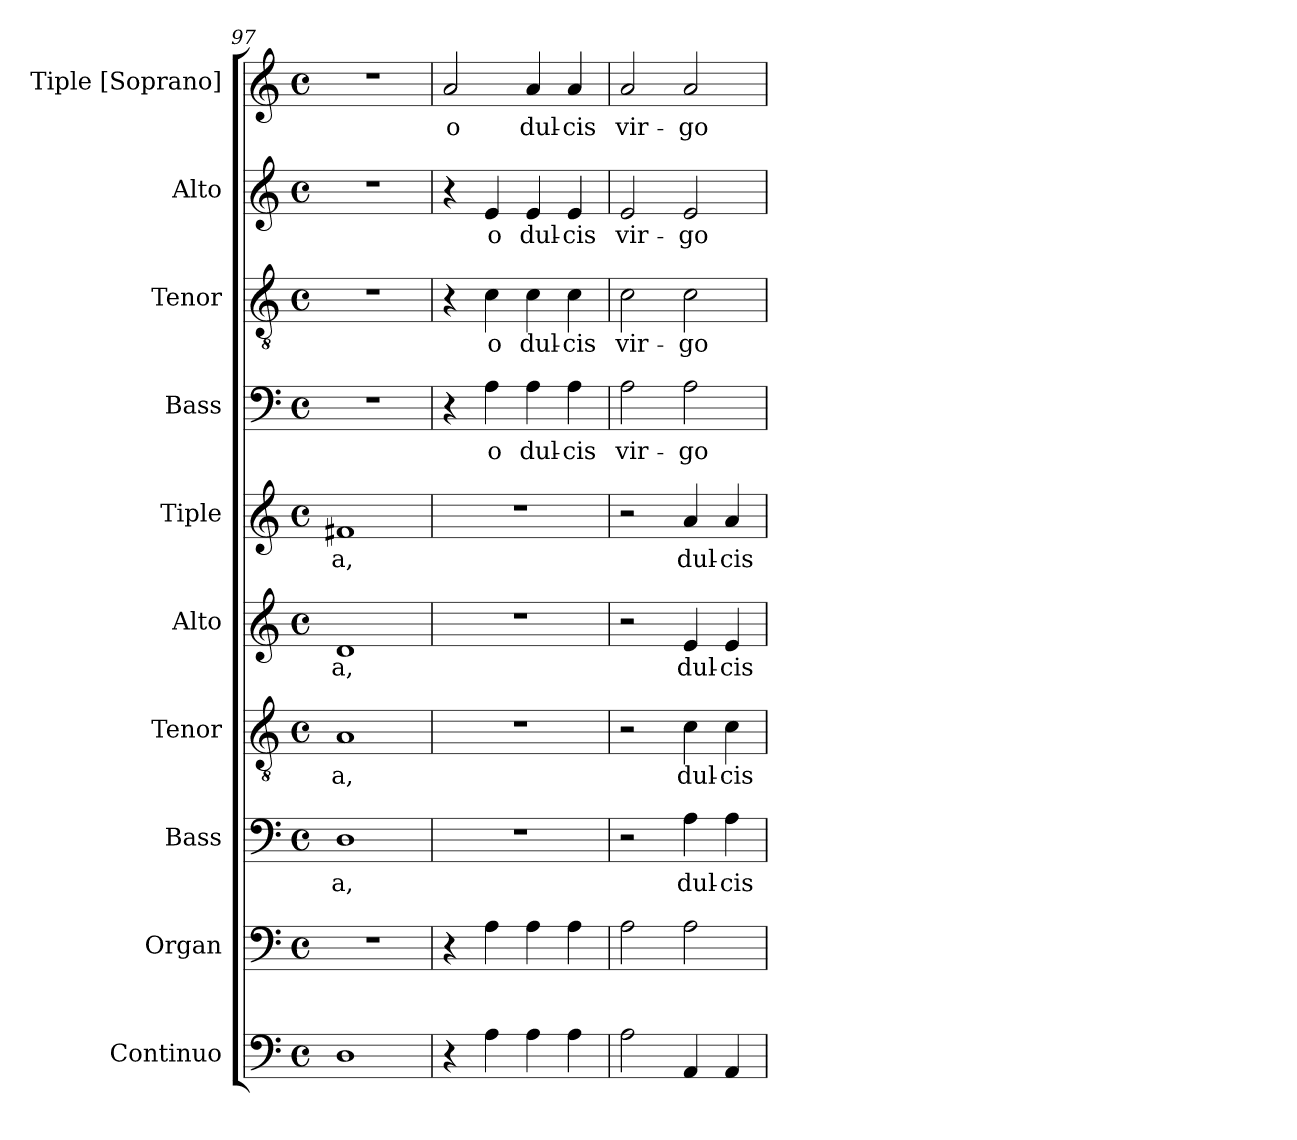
**kern	**kern	**kern	**text	**kern	**text	**kern	**text	**kern	**text	**kern	**text	**kern	**text	**kern	**text	**kern	**text
*part10	*part9	*part8	*part8	*part7	*part7	*part6	*part6	*part5	*part5	*part4	*part4	*part3	*part3	*part2	*part2	*part1	*part1
*staff10	*staff9	*staff8	*staff8	*staff7	*staff7	*staff6	*staff6	*staff5	*staff5	*staff4	*staff4	*staff3	*staff3	*staff2	*staff2	*staff1	*staff1
*I"Continuo	*I"Organ	*I"Bass	*	*I"Tenor	*	*I"Alto	*	*I"Tiple	*	*I"Bass	*	*I"Tenor	*	*I"Alto	*	*I"Tiple [Soprano]	*
*I'Cont.	*I'Org.	*I'B.	*	*I'T.	*	*I'A.	*	*	*	*I'B.	*	*I'T.	*	*I'A.	*	*I'S.	*
*clefF4	*clefF4	*clefF4	*	*clefGv2	*	*clefG2	*	*clefG2	*	*clefF4	*	*clefGv2	*	*clefG2	*	*clefG2	*
*	*	*	*	*ITrd7c12	*	*	*	*	*	*	*	*ITrd7c12	*	*	*	*	*
*k[]	*k[]	*k[]	*	*k[]	*	*k[]	*	*k[]	*	*k[]	*	*k[]	*	*k[]	*	*k[]	*
*C:	*C:	*C:	*	*C:	*	*C:	*	*C:	*	*C:	*	*C:	*	*C:	*	*C:	*
*M4/4	*M4/4	*M4/4	*	*M4/4	*	*M4/4	*	*M4/4	*	*M4/4	*	*M4/4	*	*M4/4	*	*M4/4	*
*met(c)	*met(c)	*met(c)	*	*met(c)	*	*met(c)	*	*met(c)	*	*met(c)	*	*met(c)	*	*met(c)	*	*met(c)	*
=97	=97	=97	=97	=97	=97	=97	=97	=97	=97	=97	=97	=97	=97	=97	=97	=97	=97
!	!	!	!LO:LY:b:color=#000000	!	!	!	!	!	!	!	!	!	!	!	!	!	!
!	!	!	!	!	!LO:LY:b:color=#000000	!	!	!	!	!	!	!	!	!	!	!	!
!	!	!	!	!	!	!	!LO:LY:b:color=#000000	!	!	!	!	!	!	!	!	!	!
!	!	!	!	!	!	!	!	!	!LO:LY:b:color=#000000	!	!	!	!	!	!	!	!
1Di	1r	1Di	-a,	1AAi	-a,	1di	-a,	1f#Xi	-a,	1r	.	1r	.	1r	.	1r	.
!!LO:LB:g=z
=98	=98	=98	=98	=98	=98	=98	=98	=98	=98	=98	=98	=98	=98	=98	=98	=98	=98
!	!	!	!	!	!	!	!	!	!	!	!	!	!	!	!	!	!LO:LY:b:color=#000000
4r	4r	1r	.	1r	.	1r	.	1r	.	4r	.	4r	.	4r	.	2ai/	o
!	!	!	!	!	!	!	!	!	!	!	!LO:LY:b:color=#000000	!	!	!	!	!	!
!	!	!	!	!	!	!	!	!	!	!	!	!	!LO:LY:b:color=#000000	!	!	!	!
!	!	!	!	!	!	!	!	!	!	!	!	!	!	!	!LO:LY:b:color=#000000	!	!
4Ai\	4Ai\	.	.	.	.	.	.	.	.	4Ai\	o	4Ci\	o	4ei/	o	.	.
!	!	!	!	!	!	!	!	!	!	!	!LO:LY:b:color=#000000	!	!	!	!	!	!
!	!	!	!	!	!	!	!	!	!	!	!	!	!LO:LY:b:color=#000000	!	!	!	!
!	!	!	!	!	!	!	!	!	!	!	!	!	!	!	!LO:LY:b:color=#000000	!	!
!	!	!	!	!	!	!	!	!	!	!	!	!	!	!	!	!	!LO:LY:b:color=#000000
4Ai\	4Ai\	.	.	.	.	.	.	.	.	4Ai\	dul-	4Ci\	dul-	4ei/	dul-	4ai/	dul-
!	!	!	!	!	!	!	!	!	!	!	!LO:LY:b:color=#000000	!	!	!	!	!	!
!	!	!	!	!	!	!	!	!	!	!	!	!	!LO:LY:b:color=#000000	!	!	!	!
!	!	!	!	!	!	!	!	!	!	!	!	!	!	!	!LO:LY:b:color=#000000	!	!
!	!	!	!	!	!	!	!	!	!	!	!	!	!	!	!	!	!LO:LY:b:color=#000000
4Ai\	4Ai\	.	.	.	.	.	.	.	.	4Ai\	-cis	4Ci\	-cis	4ei/	-cis	4ai/	-cis
=99	=99	=99	=99	=99	=99	=99	=99	=99	=99	=99	=99	=99	=99	=99	=99	=99	=99
!	!	!	!	!	!	!	!	!	!	!	!LO:LY:b:color=#000000	!	!	!	!	!	!
!	!	!	!	!	!	!	!	!	!	!	!	!	!LO:LY:b:color=#000000	!	!	!	!
!	!	!	!	!	!	!	!	!	!	!	!	!	!	!	!LO:LY:b:color=#000000	!	!
!	!	!	!	!	!	!	!	!	!	!	!	!	!	!	!	!	!LO:LY:b:color=#000000
2Ai\	2Ai\	2r	.	2r	.	2r	.	2r	.	2Ai\	vir-	2Ci\	vir-	2ei/	vir-	2ai/	vir-
!	!	!	!LO:LY:b:color=#000000	!	!	!	!	!	!	!	!	!	!	!	!	!	!
!	!	!	!	!	!LO:LY:b:color=#000000	!	!	!	!	!	!	!	!	!	!	!	!
!	!	!	!	!	!	!	!LO:LY:b:color=#000000	!	!	!	!	!	!	!	!	!	!
!	!	!	!	!	!	!	!	!	!LO:LY:b:color=#000000	!	!	!	!	!	!	!	!
!	!	!	!	!	!	!	!	!	!	!	!LO:LY:b:color=#000000	!	!	!	!	!	!
!	!	!	!	!	!	!	!	!	!	!	!	!	!LO:LY:b:color=#000000	!	!	!	!
!	!	!	!	!	!	!	!	!	!	!	!	!	!	!	!LO:LY:b:color=#000000	!	!
!	!	!	!	!	!	!	!	!	!	!	!	!	!	!	!	!	!LO:LY:b:color=#000000
4AAi/	2Ai\	4Ai\	dul-	4Ci\	dul-	4ei/	dul-	4ai/	dul-	2Ai\	-go	2Ci\	-go	2ei/	-go	2ai/	-go
!	!	!	!LO:LY:b:color=#000000	!	!	!	!	!	!	!	!	!	!	!	!	!	!
!	!	!	!	!	!LO:LY:b:color=#000000	!	!	!	!	!	!	!	!	!	!	!	!
!	!	!	!	!	!	!	!LO:LY:b:color=#000000	!	!	!	!	!	!	!	!	!	!
!	!	!	!	!	!	!	!	!	!LO:LY:b:color=#000000	!	!	!	!	!	!	!	!
4AAi/	.	4Ai\	-cis	4Ci\	-cis	4ei/	-cis	4ai/	-cis	.	.	.	.	.	.	.	.
=	=	=	=	=	=	=	=	=	=	=	=	=	=	=	=	=	=
*-	*-	*-	*-	*-	*-	*-	*-	*-	*-	*-	*-	*-	*-	*-	*-	*-	*-
